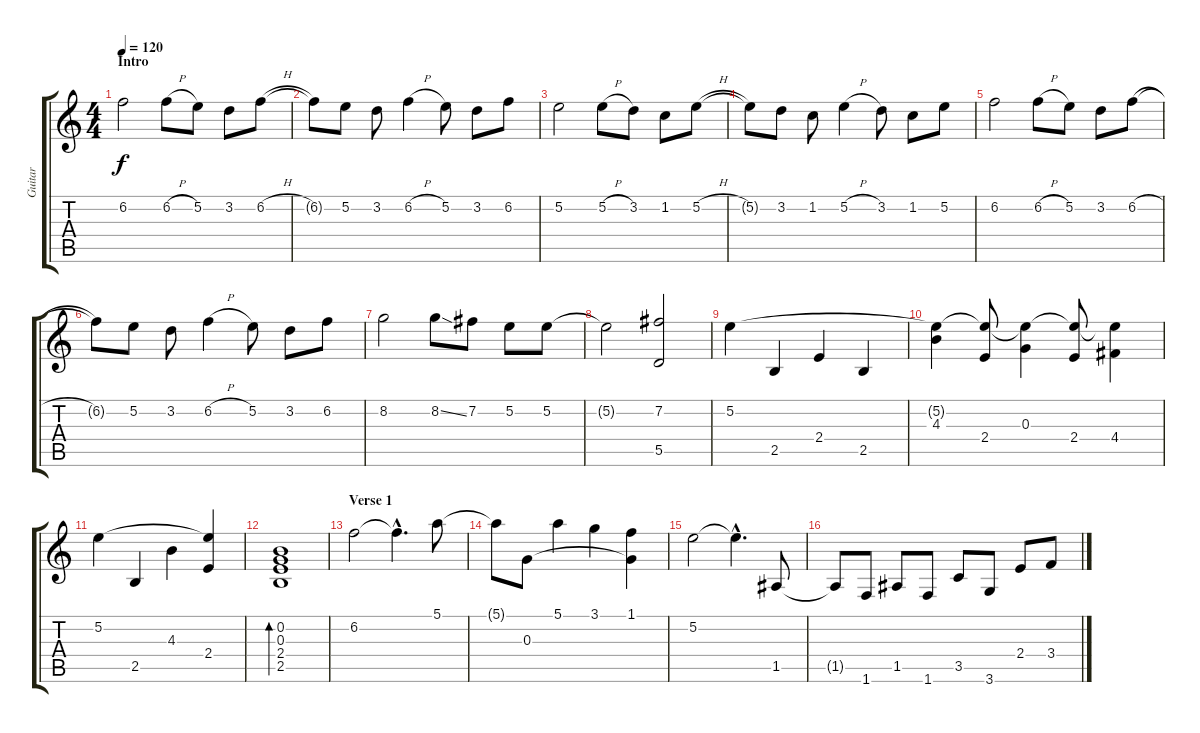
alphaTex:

\track ("Guitar" "Guitar") {instrument acousticguitarsteel}
\staff {score tabs}
\tuning (E4 B3 G3 D3 A2 E2) {hide}
\ts (4 4)
\section ("" "Intro")
\tempo 120
\clef g2
\ks c
6.2.2{dy f instrument acousticguitarsteel} 6.2{h}.8 5.2.8 3.2.8 6.2{h}.8 |
6.2{t}.8 5.2.8 3.2.8 6.2{h}.4 5.2.8 3.2.8 6.2.8 |
5.2.2 5.2{h}.8 3.2.8 1.2.8 5.2{h}.8 |
5.2{t}.8 3.2.8 1.2.8 5.2{h}.4 3.2.8 1.2.8 5.2.8 |
6.2.2 6.2{h}.8 5.2.8 3.2.8 6.2{h}.8 |
6.2{t}.8 5.2.8 3.2.8 6.2{h}.4 5.2.8 3.2.8 6.2.8 |
8.2.2 8.2{ss}.8 7.2.8 5.2.8 5.2.8 |
5.2{t}.2 (7.2 5.5).2 |
5.2.4 2.5.4 2.4.4 2.5.4 |
(5.2{t} 4.3).4 (5.2{t} 2.4).8 (5.2{t} 0.3).4 (5.2{t} 2.4).8 (5.2{t} 4.4).4 |
5.2.4 2.5.4 4.3.4 (5.2{t} 2.4).4 |
(0.2 0.3 2.4 2.5).1{bd 480} |
\section ("" "Verse 1")
6.2.2 6.2{hac t}.4{d} 5.1.8 |
5.1{t}.8 0.3.8 5.1.4 3.1.4 (1.1 0.3{t}).4 |
5.2.2 5.2{hac t}.4{d} 1.5.8 |
1.5{t}.8 1.6.8 1.5.8 1.6.8 3.5.8 3.6.8 2.4.8 3.4.8
